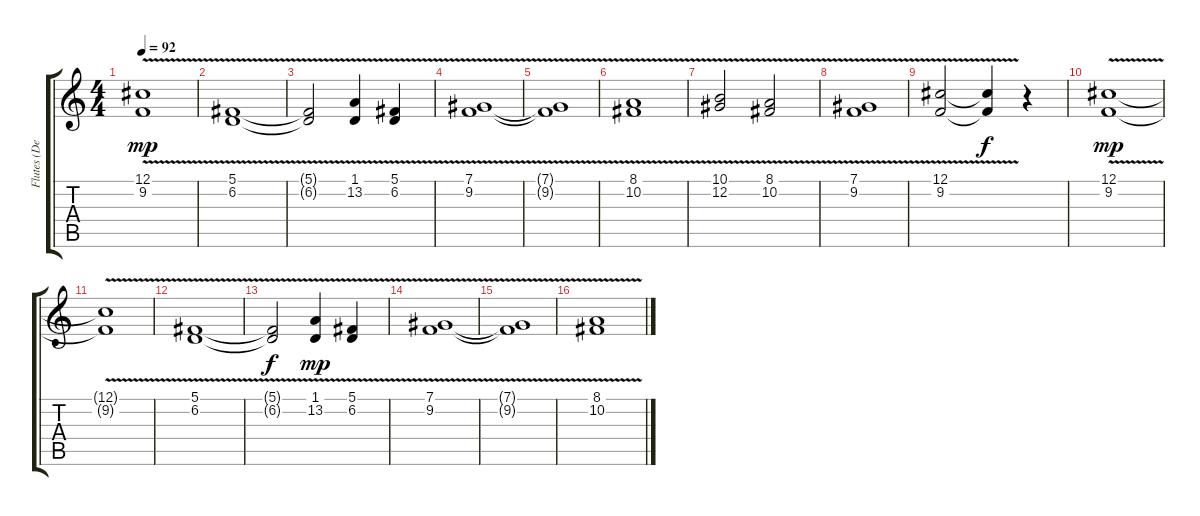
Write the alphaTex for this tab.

\track ("Flutes (Dennis Reksten)" "Flutes (De") {instrument flute}
\staff {score tabs}
\tuning (Db4 Ab3 E3 B2 Gb2 Db2) {hide}
\ts (4 4)
\tempo 92
\clef g2
\ks c
(12.1{v t} 9.2{v t}).1{dy mp} |
(5.1{v} 6.2{v}).1 |
(5.1{v t} 6.2{v t}).2 (1.1{v} 13.2{v}).4 (5.1{v} 6.2{v}).4 |
(7.1{v} 9.2{v}).1 |
(7.1{v t} 9.2{v t}).1 |
(8.1{v} 10.2{v}).1 |
(10.1{v} 12.2{v}).2 (8.1{v} 10.2{v}).2 |
(7.1{v} 9.2{v}).1 |
(12.1{v} 9.2{v}).2 (12.1{t} 9.2{t}).4{dy f} r.4 |
(12.1{v} 9.2{v}).1{dy mp} |
(12.1{v t} 9.2{v t}).1 |
(5.1{v} 6.2{v}).1 |
(5.1{v t} 6.2{v t}).2{dy f} (1.1{v} 13.2{v}).4{dy mp} (5.1{v} 6.2{v}).4 |
(7.1{v} 9.2{v}).1 |
(7.1{v t} 9.2{v t}).1 |
(8.1{v} 10.2{v}).1
